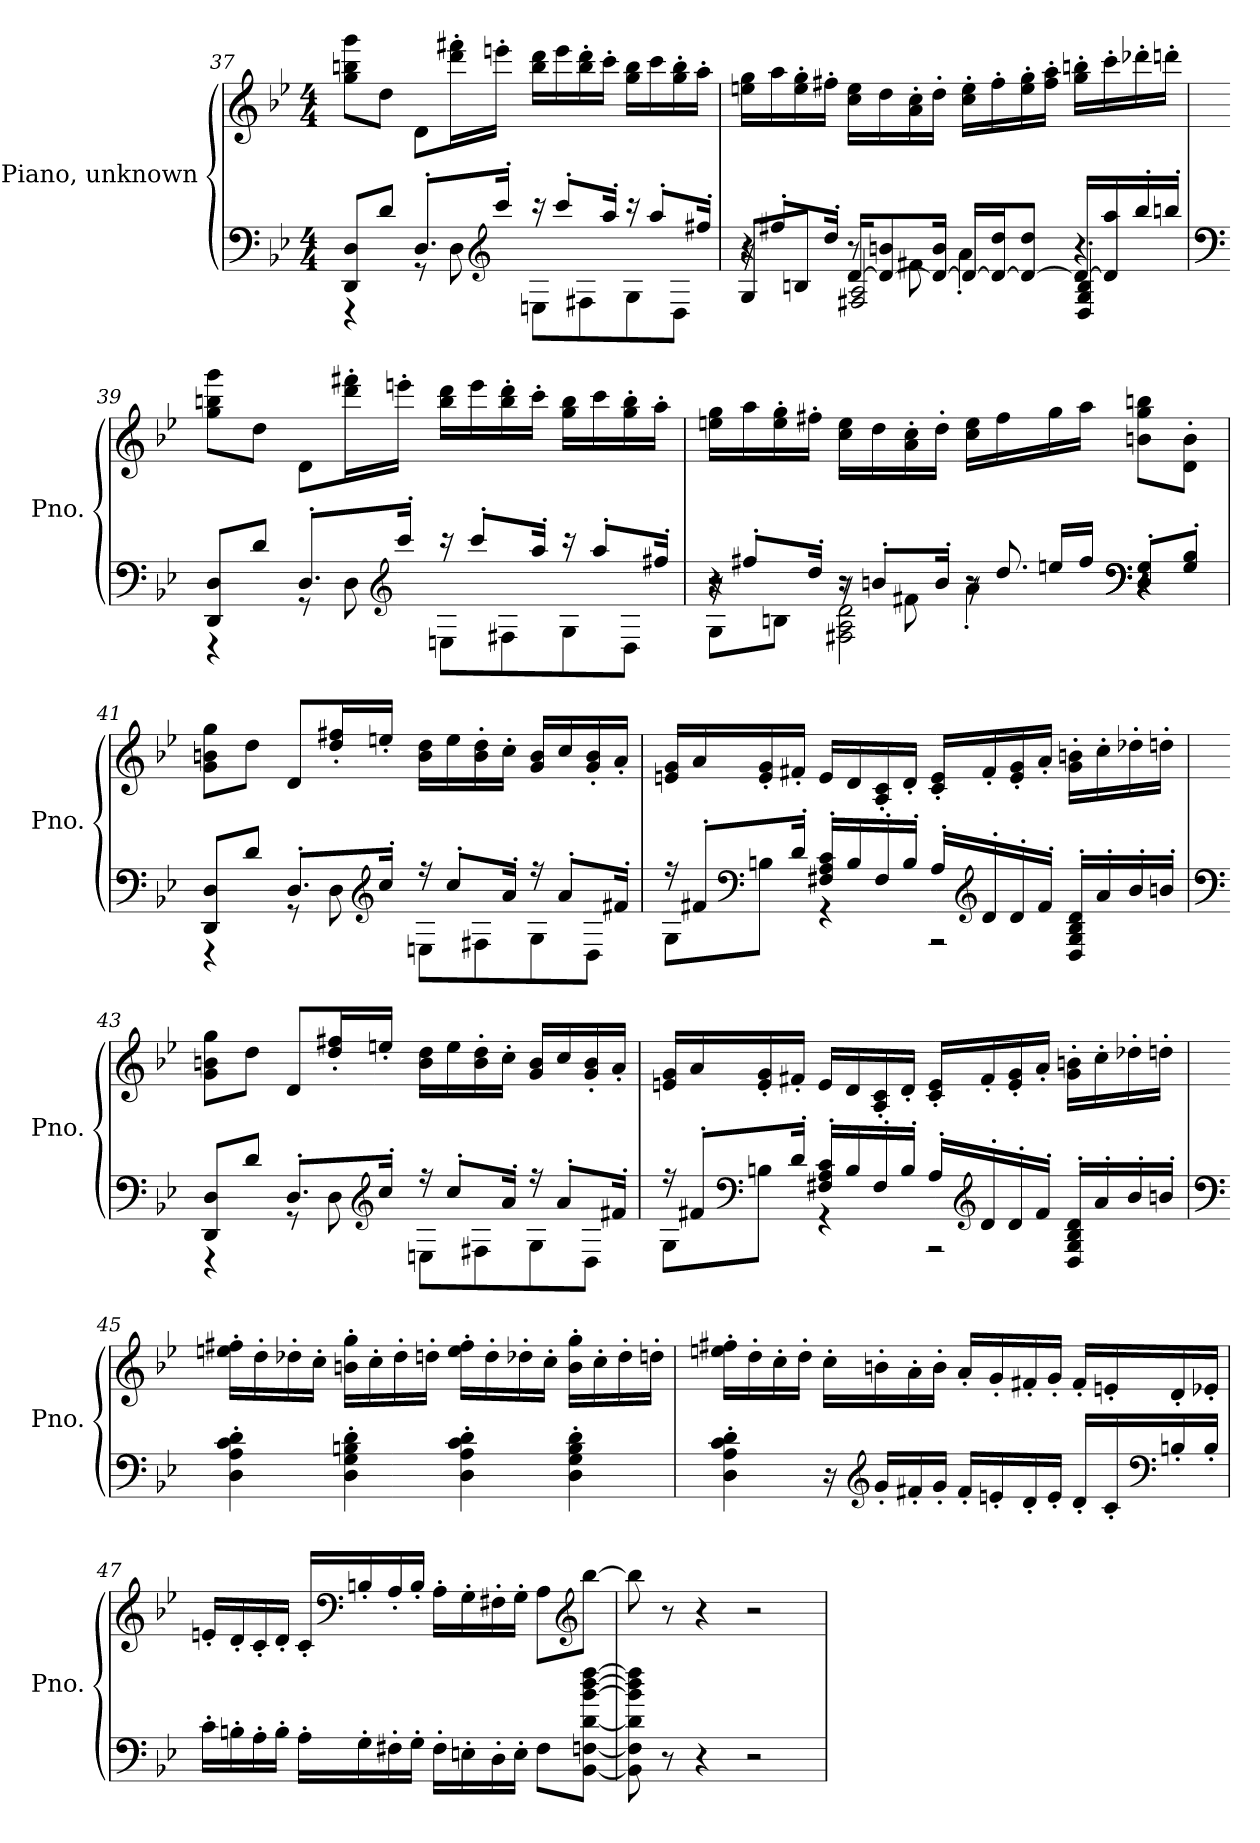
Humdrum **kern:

**kern	**kern
*part1	*part1
*staff2	*staff1
*I"Piano, unknown	*
*I'Pno.	*
*clefF4	*clefG2
*k[b-e-]	*k[b-e-]
*M4/4	*M4/4
=37	=37
*^	*
8DD/ 8D/L	4r	8gg\ 8bbn\ 8ggg\L
8d/J	.	8dd\J
8.D'/L	8r	8d\L
.	8D\	16ddd\' 16fff#X\'L
*clefG2	*	*
16ccc'/Jk	.	16eeen'\JJ
16r	8En\L	16bb\ 16ddd\LL
8ccc'/L	.	16eee\
.	8F#X\	16bb\' 16ddd\'
16aa'/Jk	.	16ccc'\JJ
16r	8G\	16gg\ 16bb\LL
8aa'/L	.	16ccc\
.	8D\J	16gg\' 16bb\'
16ff#X'/Jk	.	16aa'\JJ
!!LO:PB:g=z
=38	=38	=38
*	*^	*
16r	4r	8G/L	16een\ 16gg\LL
8ff#X'/L	.	.	16aa\
.	.	8Bn/J	16ee\' 16gg\'
16dd'/Jk	.	.	16ff#X'\JJ
[16d/KL	8r	2F#X/ 2A/	16cc\ 16ee\LL
8d/_ 8bn/	.	.	16dd\
.	8f#X\	.	16a\' 16cc\'
16d/_ 16b/Jk	.	.	16dd'\JJ
16d/LL_	4a'\	.	16cc\' 16ee\'LL
16d/_ 16dd/J	.	.	16ff#'\
8d/_ 8dd/J	.	.	16ee\' 16gg\'
.	.	.	16ff#\' 16aa\'JJ
16d/LL_	4r	4D/' 4G/' 4B/'	16gg\' 16bbn\'LL
16d/] 16aa/	.	.	16ccc'\
16bb-'/	.	.	16ddd-X'\
16bbn'/JJ	.	.	16dddn'\JJ
*v	*v	*v	*
!!LO:LB:g=z
=39	=39
*clefF4	*
*^	*
8DD/ 8D/L	4r	8gg\ 8bbn\ 8ggg\L
8d/J	.	8dd\J
8.D'/L	8r	8d\L
.	8D\	16ddd\' 16fff#X\'L
*clefG2	*	*
16ccc'/Jk	.	16eeen'\JJ
16r	8En\L	16bb\ 16ddd\LL
8ccc'/L	.	16eee\
.	8F#X\	16bb\' 16ddd\'
16aa'/Jk	.	16ccc'\JJ
16r	8G\	16gg\ 16bb\LL
8aa'/L	.	16ccc\
.	8D\J	16gg\' 16bb\'
16ff#X'/Jk	.	16aa'\JJ
=40	=40	=40
*^	*^	*
2r	4r	16r	8G\L	16een\ 16gg\LL
.	.	8ff#X'/L	.	16aa\
.	.	.	8Bn\J	16ee\' 16gg\'
.	.	16dd'/Jk	.	16ff#X'\JJ
.	8r	16r	2F#X\ 2A\ 2d\	16cc\ 16ee\LL
.	.	8bn'/L	.	16dd\
.	8f#X\	.	.	16a\' 16cc\'
.	.	16b'/Jk	.	16dd'\JJ
16r	4a'\	8r	.	16cc\ 16ee\LL
8.dd/	.	.	.	16ff#\
.	.	16een/LL	.	16gg\
.	.	16ff#/JJ	.	16aa\JJ
*clefF4	*	*	*	*
4r	4r	8D/' 8G/'L	4r	8bn\ 8gg\ 8bbn\L
.	.	8G/' 8B/'J	.	8d\' 8b\'J
*	*v	*v	*v	*
!!LO:LB:g=z
=41	=41	=41
8DD/ 8D/L	4r	8g\ 8bn\ 8gg\L
8d/J	.	8dd\J
8.D'/L	8r	8d/L
.	8D\	16dd/' 16ff#X/'L
*clefG2	*	*
16cc'/Jk	.	16een'/JJ
16r	8En\L	16b\ 16dd\LL
8cc'/L	.	16ee\
.	8F#X\	16b\' 16dd\'
16a'/Jk	.	16cc'\JJ
16r	8G\	16g/ 16b/LL
8a'/L	.	16cc/
.	8D\J	16g/' 16b/'
16f#X'/Jk	.	16a'/JJ
=42	=42	=42
16r	8G\L	16en/ 16g/LL
8f#X'/L	.	16a/
*clefF4	*	*
.	8Bn\J	16e/' 16g/'
16d'/Jk	.	16f#X'/JJ
16F#X/' 16A/' 16c/'LL	4r	16e/LL
16B/	.	16d/
16F#'/	.	16A/' 16c/'
16B'/JJ	.	16d'/JJ
16A'/LL	2r	16c/' 16e/'LL
*clefG2	*	*
16d'/	.	16f#'/
16d'/	.	16e/' 16g/'
16f#'/JJ	.	16a'/JJ
16D/' 16G/' 16B/' 16d/'LL	.	16g\' 16bn\'LL
16a'/	.	16cc'\
16b-'/	.	16dd-X'\
16bn'/JJ	.	16ddn'\JJ
!!LO:LB:g=z
=43	=43	=43
*clefF4	*	*
8DD/ 8D/L	4r	8g\ 8bn\ 8gg\L
8d/J	.	8dd\J
8.D'/L	8r	8d/L
.	8D\	16dd/' 16ff#X/'L
*clefG2	*	*
16cc'/Jk	.	16een'/JJ
16r	8En\L	16b\ 16dd\LL
8cc'/L	.	16ee\
.	8F#X\	16b\' 16dd\'
16a'/Jk	.	16cc'\JJ
16r	8G\	16g/ 16b/LL
8a'/L	.	16cc/
.	8D\J	16g/' 16b/'
16f#X'/Jk	.	16a'/JJ
=44	=44	=44
16r	8G\L	16en/ 16g/LL
8f#X'/L	.	16a/
*clefF4	*	*
.	8Bn\J	16e/' 16g/'
16d'/Jk	.	16f#X'/JJ
16F#X/' 16A/' 16c/'LL	4r	16e/LL
16B/	.	16d/
16F#'/	.	16A/' 16c/'
16B'/JJ	.	16d'/JJ
16A'/LL	2r	16c/' 16e/'LL
*clefG2	*	*
16d'/	.	16f#'/
16d'/	.	16e/' 16g/'
16f#'/JJ	.	16a'/JJ
16D/' 16G/' 16B/' 16d/'LL	.	16g\' 16bn\'LL
16a'/	.	16cc'\
16b-'/	.	16dd-X'\
16bn'/JJ	.	16ddn'\JJ
*v	*v	*
!!LO:LB:g=z
=45	=45
*clefF4	*
4D\' 4A\' 4c\' 4d\'	16een\' 16ff#X\'LL
.	16dd'\
.	16dd-X'\
.	16cc'\JJ
4D\' 4G\' 4Bn\' 4d\'	16bn\' 16gg\'LL
.	16cc'\
.	16dd-'\
.	16ddn'\JJ
4D\' 4A\' 4c\' 4d\'	16ee\' 16ff#\'LL
.	16dd'\
.	16dd-X'\
.	16cc'\JJ
4D\' 4G\' 4B\' 4d\'	16b\' 16gg\'LL
.	16cc'\
.	16dd-'\
.	16ddn'\JJ
!!LO:LB:g=z
=46	=46
4D\' 4A\' 4c\' 4d\'	16een\' 16ff#X\'LL
.	16dd'\
.	16cc'\
.	16dd'\JJ
16r	16cc'\LL
*clefG2	*
16g'/LL	16bn'\
16f#X'/	16a'\
16g'/JJ	16b'\JJ
16f#'/LL	16a'/LL
16en'/	16g'/
16d'/	16f#X'/
16e'/JJ	16g'/JJ
16d'/LL	16f#'/LL
16c'/	16en'/
*clefF4	*
16Bn'/	16d'/
16B'/JJ	16e-X'/JJ
!!LO:PB:g=z
=47	=47
16c'\LL	16en'/LL
16Bn'\	16d'/
16A'\	16c'/
16B'\JJ	16d'/JJ
16A'\LL	16c'/LL
*	*clefF4
16G'\	16Bn'/
16F#X'\	16A'/
16G'\JJ	16B'/JJ
16F#'\LL	16A'\LL
16En'\	16G'\
16D'\	16F#X'\
16E'\JJ	16G'\JJ
8F#\L	8A\L
*	*clefG2
[8BB-\ [8Fn\ [8d\ [8b-\ [8dd\ [8ff\J	[8bb-\J
=48	=48
8BB-\] 8F\] 8d\] 8b-\] 8dd\] 8ff\]	8bb-\]
8r	8r
4r	4r
2r	2r
=	=
*-	*-
